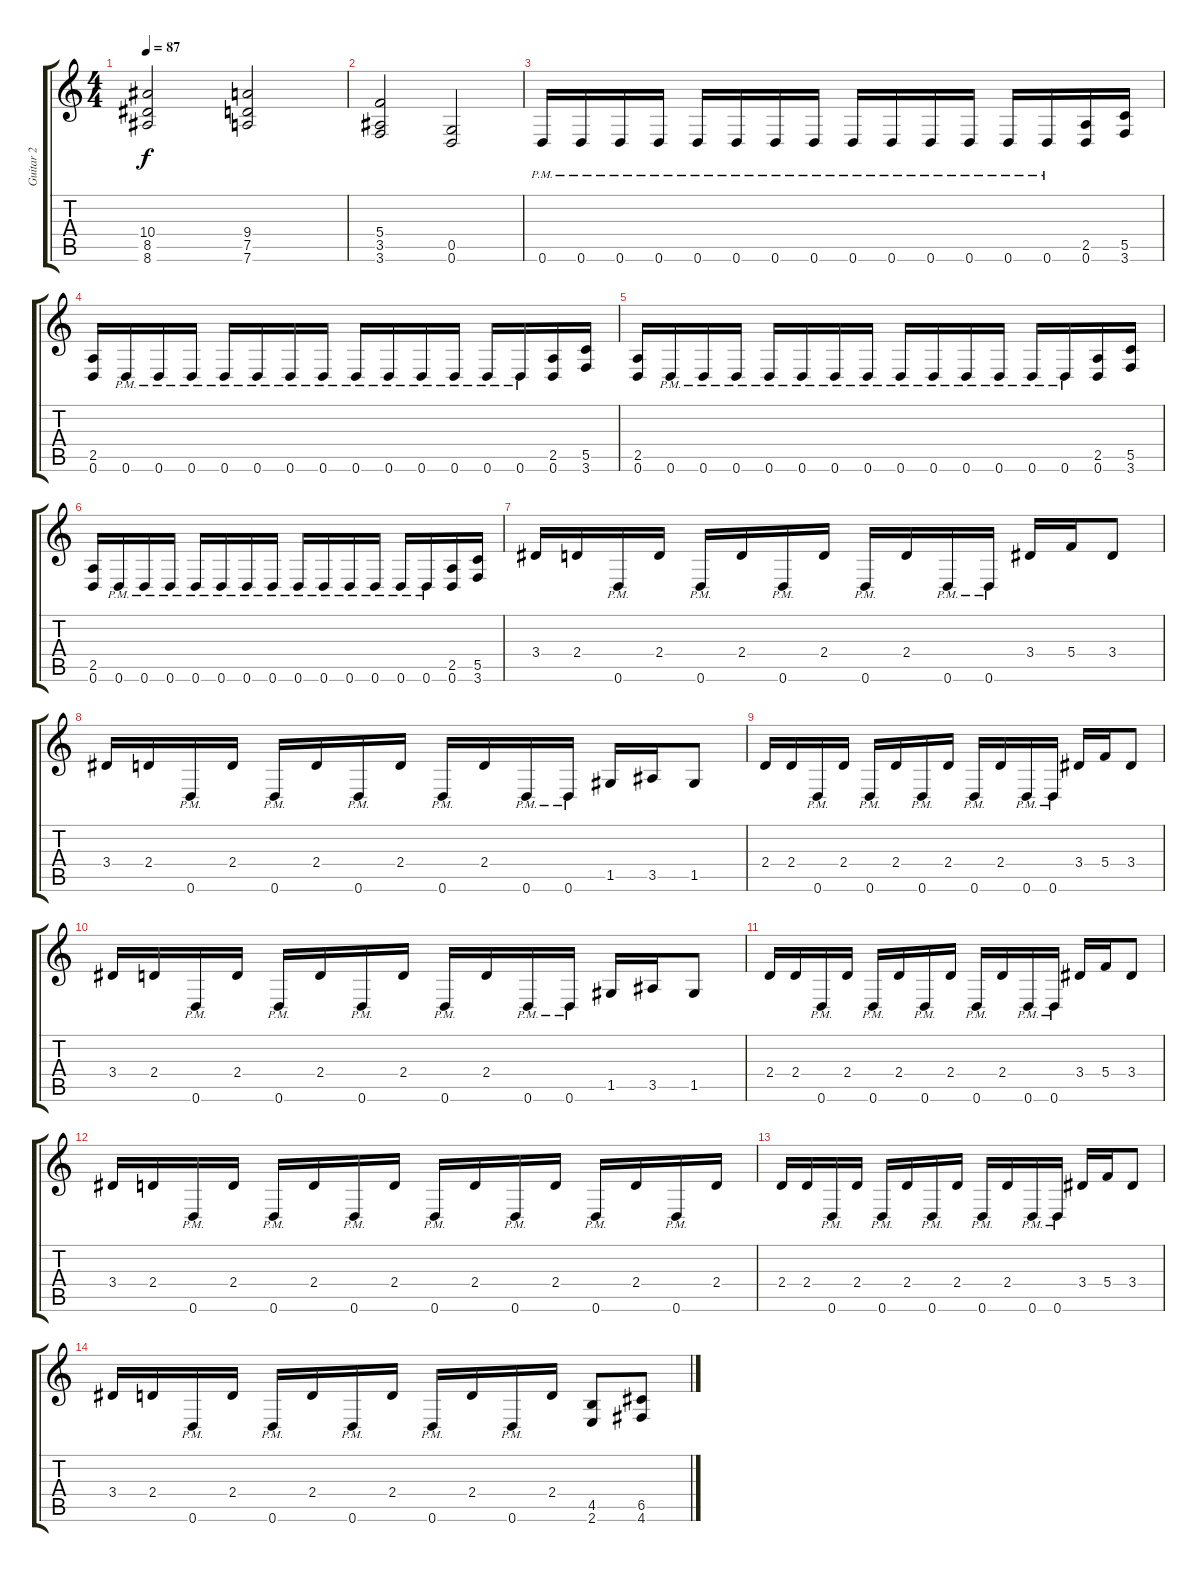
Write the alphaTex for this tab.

\track ("Guitar 2" "Guitar 2") {instrument distortionguitar}
\staff {score tabs}
\tuning (D4 A3 F3 C3 G2 D2) {hide}
\ts (4 4)
\tempo 87
\clef g2
\ks c
(10.4 8.5 8.6).2{dy f} (9.4 7.5 7.6).2 |
(5.4 3.5 3.6).2 (0.5 0.6).2 |
0.6{pm}.16 0.6{pm}.16 0.6{pm}.16 0.6{pm}.16 0.6{pm}.16 0.6{pm}.16 0.6{pm}.16 0.6{pm}.16 0.6{pm}.16 0.6{pm}.16 0.6{pm}.16 0.6{pm}.16 0.6{pm}.16 0.6{pm}.16 (2.5 0.6).16 (5.5 3.6).16 |
(2.5 0.6).16 0.6{pm}.16 0.6{pm}.16 0.6{pm}.16 0.6{pm}.16 0.6{pm}.16 0.6{pm}.16 0.6{pm}.16 0.6{pm}.16 0.6{pm}.16 0.6{pm}.16 0.6{pm}.16 0.6{pm}.16 0.6{pm}.16 (2.5 0.6).16 (5.5 3.6).16 |
(2.5 0.6).16 0.6{pm}.16 0.6{pm}.16 0.6{pm}.16 0.6{pm}.16 0.6{pm}.16 0.6{pm}.16 0.6{pm}.16 0.6{pm}.16 0.6{pm}.16 0.6{pm}.16 0.6{pm}.16 0.6{pm}.16 0.6{pm}.16 (2.5 0.6).16 (5.5 3.6).16 |
(2.5 0.6).16 0.6{pm}.16 0.6{pm}.16 0.6{pm}.16 0.6{pm}.16 0.6{pm}.16 0.6{pm}.16 0.6{pm}.16 0.6{pm}.16 0.6{pm}.16 0.6{pm}.16 0.6{pm}.16 0.6{pm}.16 0.6{pm}.16 (2.5 0.6).16 (5.5 3.6).16 |
3.4.16 2.4.16 0.6{pm}.16 2.4.16 0.6{pm}.16 2.4.16 0.6{pm}.16 2.4.16 0.6{pm}.16 2.4.16 0.6{pm}.16 0.6{pm}.16 3.4.16 5.4.16 3.4.8 |
3.4.16 2.4.16 0.6{pm}.16 2.4.16 0.6{pm}.16 2.4.16 0.6{pm}.16 2.4.16 0.6{pm}.16 2.4.16 0.6{pm}.16 0.6{pm}.16 1.5.16 3.5.16 1.5.8 |
2.4.16 2.4.16 0.6{pm}.16 2.4.16 0.6{pm}.16 2.4.16 0.6{pm}.16 2.4.16 0.6{pm}.16 2.4.16 0.6{pm}.16 0.6{pm}.16 3.4.16 5.4.16 3.4.8 |
3.4.16 2.4.16 0.6{pm}.16 2.4.16 0.6{pm}.16 2.4.16 0.6{pm}.16 2.4.16 0.6{pm}.16 2.4.16 0.6{pm}.16 0.6{pm}.16 1.5.16 3.5.16 1.5.8 |
2.4.16 2.4.16 0.6{pm}.16 2.4.16 0.6{pm}.16 2.4.16 0.6{pm}.16 2.4.16 0.6{pm}.16 2.4.16 0.6{pm}.16 0.6{pm}.16 3.4.16 5.4.16 3.4.8 |
3.4.16 2.4.16 0.6{pm}.16 2.4.16 0.6{pm}.16 2.4.16 0.6{pm}.16 2.4.16 0.6{pm}.16 2.4.16 0.6{pm}.16 2.4.16 0.6{pm}.16 2.4.16 0.6{pm}.16 2.4.16 |
2.4.16 2.4.16 0.6{pm}.16 2.4.16 0.6{pm}.16 2.4.16 0.6{pm}.16 2.4.16 0.6{pm}.16 2.4.16 0.6{pm}.16 0.6{pm}.16 3.4.16 5.4.16 3.4.8 |
3.4.16 2.4.16 0.6{pm}.16 2.4.16 0.6{pm}.16 2.4.16 0.6{pm}.16 2.4.16 0.6{pm}.16 2.4.16 0.6{pm}.16 2.4.16 (4.5 2.6).8 (6.5 4.6).8
